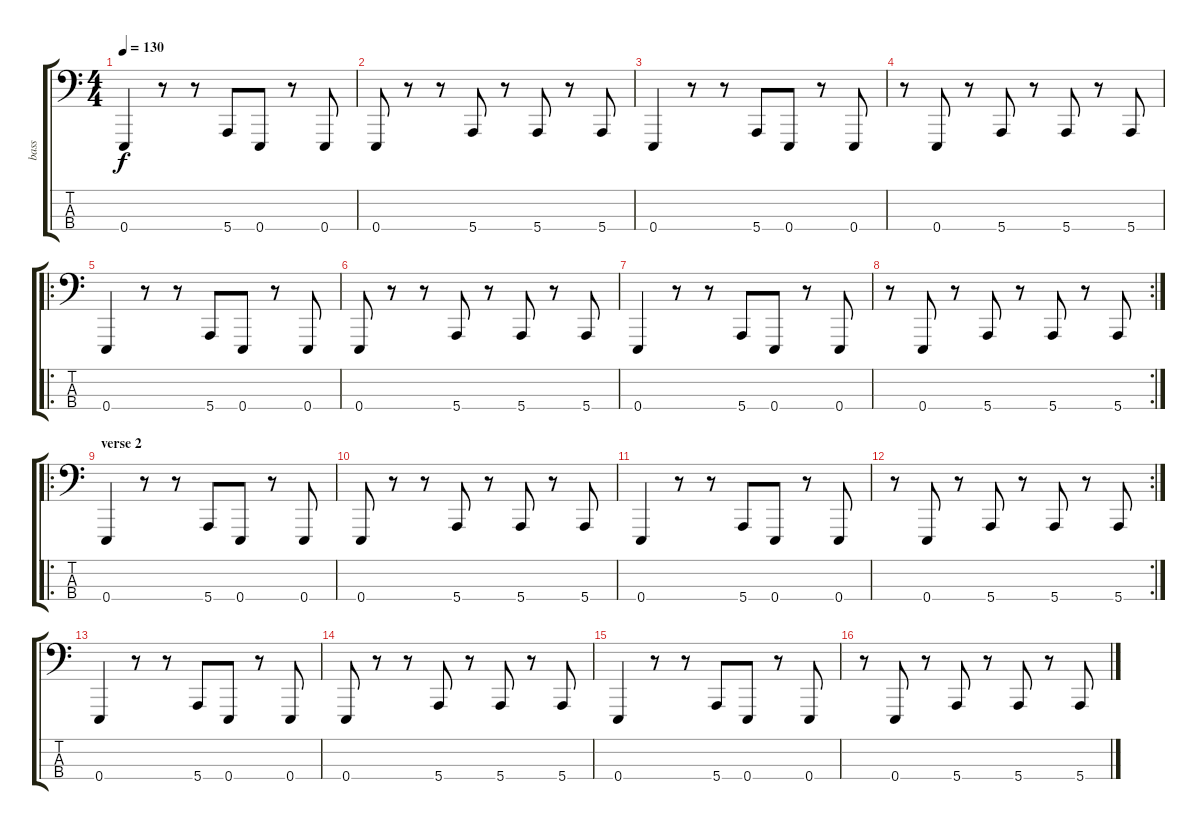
\track ("bass" "bass") {instrument lead8bassandlead}
\staff {score tabs}
\tuning (G2 D2 A1 E1) {hide}
\ts (4 4)
\tempo 130
\clef f4
\ks c
0.4.4{dy f} r.8 r.8 5.4.8 0.4.8 r.8 0.4.8 |
0.4.8 r.8 r.8 5.4.8 r.8 5.4.8 r.8 5.4.8 |
0.4.4 r.8 r.8 5.4.8 0.4.8 r.8 0.4.8 |
r.8 0.4.8 r.8 5.4.8 r.8 5.4.8 r.8 5.4.8 |
\ro
0.4.4 r.8 r.8 5.4.8 0.4.8 r.8 0.4.8 |
0.4.8 r.8 r.8 5.4.8 r.8 5.4.8 r.8 5.4.8 |
0.4.4 r.8 r.8 5.4.8 0.4.8 r.8 0.4.8 |
\rc 2
r.8 0.4.8 r.8 5.4.8 r.8 5.4.8 r.8 5.4.8 |
\ro
\section ("" "verse 2")
0.4.4 r.8 r.8 5.4.8 0.4.8 r.8 0.4.8 |
0.4.8 r.8 r.8 5.4.8 r.8 5.4.8 r.8 5.4.8 |
0.4.4 r.8 r.8 5.4.8 0.4.8 r.8 0.4.8 |
\rc 2
r.8 0.4.8 r.8 5.4.8 r.8 5.4.8 r.8 5.4.8 |
0.4.4 r.8 r.8 5.4.8 0.4.8 r.8 0.4.8 |
0.4.8 r.8 r.8 5.4.8 r.8 5.4.8 r.8 5.4.8 |
0.4.4 r.8 r.8 5.4.8 0.4.8 r.8 0.4.8 |
r.8 0.4.8 r.8 5.4.8 r.8 5.4.8 r.8 5.4.8
